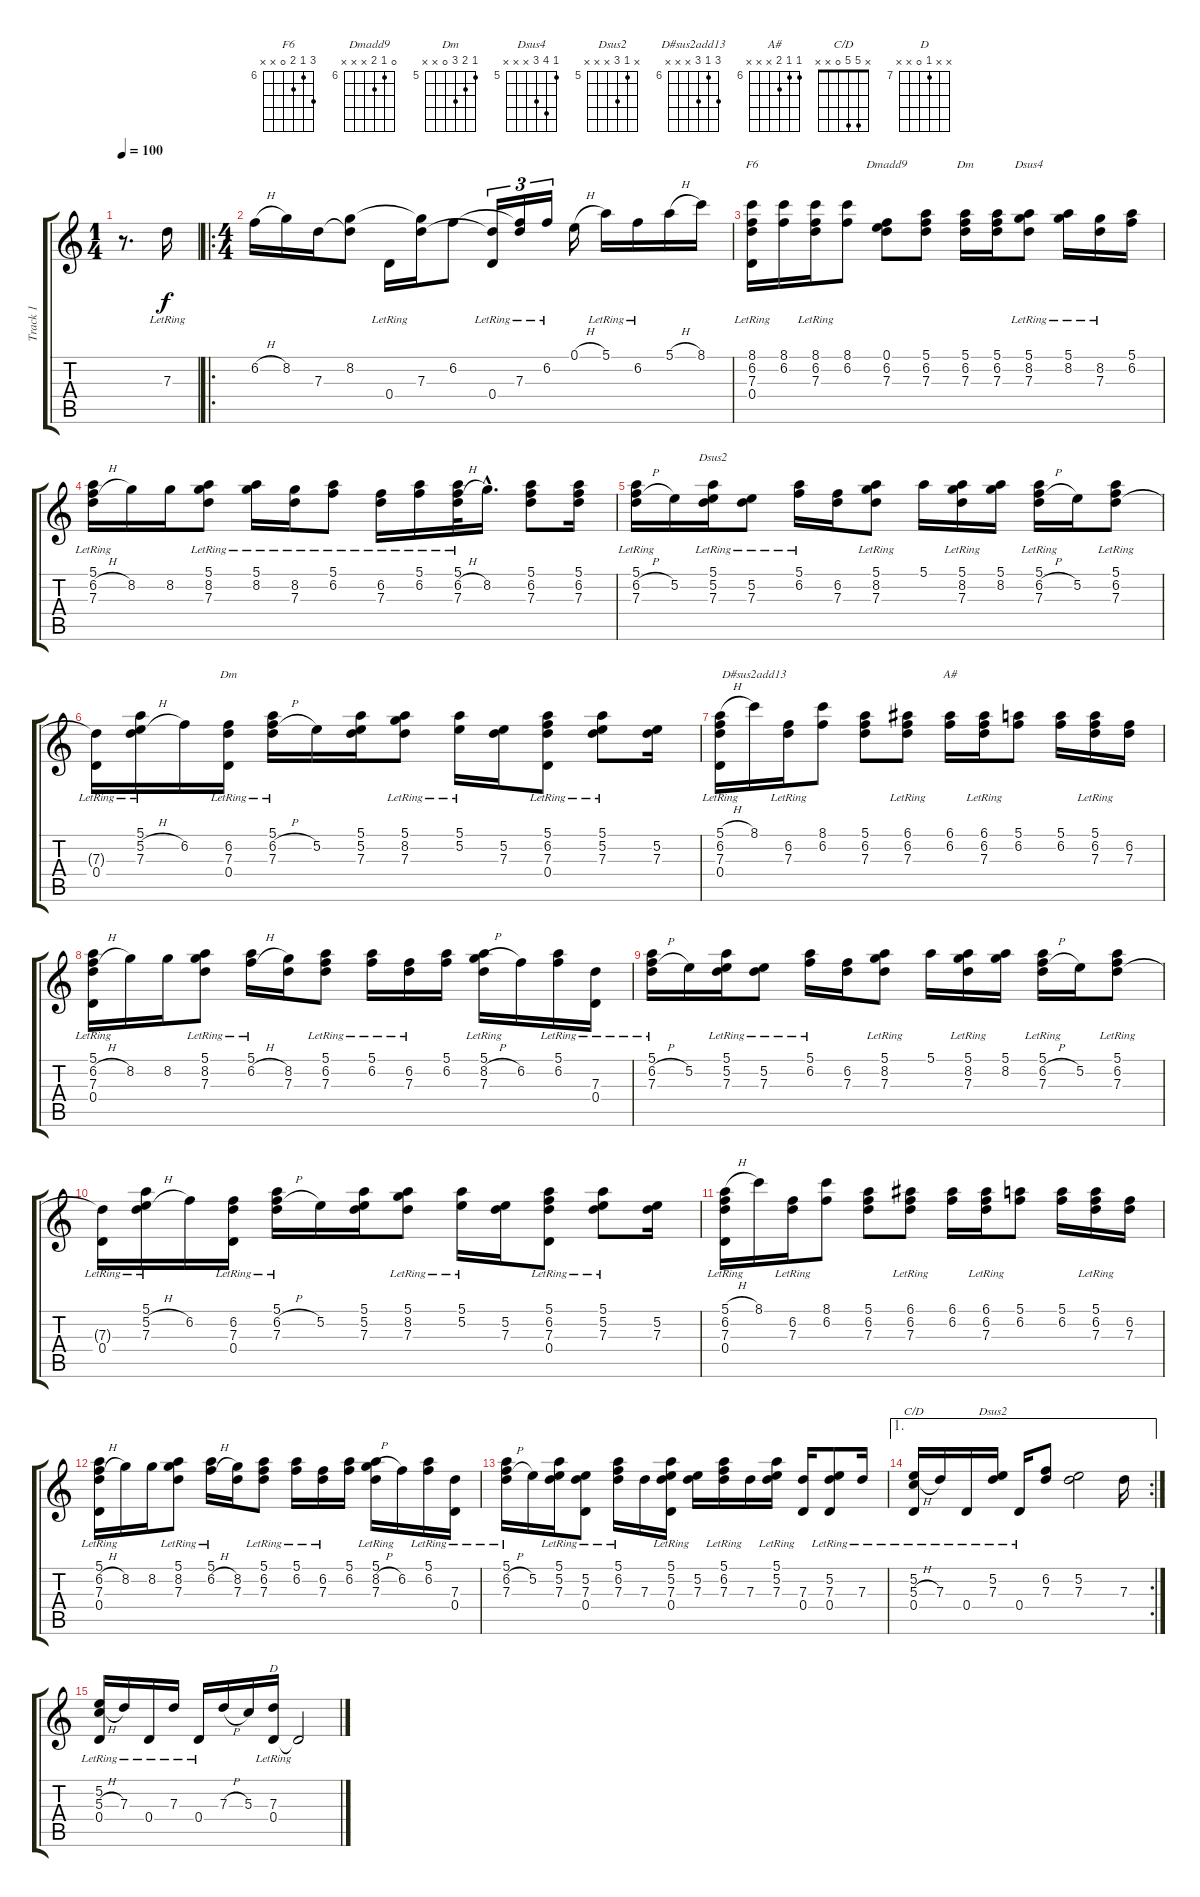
\track ("Track 1" "Track 1") {instrument acousticguitarnylon}
\staff {score tabs}
\tuning (E4 B3 G3 D3 A2 E2) {hide}
\chord ("F6" 8 6 7 0 x x) {firstfret 6}
\chord ("Dmadd9" 0 6 7 x x x) {firstfret 6}
\chord ("Dm" 5 6 7 x x x) {firstfret 5}
\chord ("Dsus4" 5 8 7 x x x) {firstfret 5}
\chord ("Dsus2" 5 5 7 x x x) {firstfret 5}
\chord ("Dm" 5 6 7 0 x x) {firstfret 5}
\chord ("D#sus2add13" 8 6 8 x x x) {firstfret 6}
\chord ("A#" 6 6 7 x x x) {firstfret 6}
\chord ("C/D" x 5 5 0 x x)
\chord ("Dsus2" x 5 7 x x x) {firstfret 5}
\chord ("D" x x 7 0 x x) {firstfret 7}
\ts (1 4)
\tempo 100
\clef g2
\ks c
r.8{d dy f instrument acousticguitarnylon} 7.3{lr}.16 |
\ro
\ts (4 4)
6.2{h}.16 8.2.16 7.3.16 (8.2 7.3{t}).8 0.4{lr}.16 (8.2{t} 7.3).16 6.2.8 (7.3{t} 0.4{lr}).16{tu (3 2)} (6.2{t} 7.3{lr}).16{tu (3 2)} 6.2{lr}.16{tu (3 2)} 0.1{h}.16 5.1{lr}.16 6.2{lr}.16 5.1{h}.16 8.1.16 |
(8.1 6.2 7.3{lr} 0.4{lr}).16{ch "F6"} (8.1 6.2).16 (8.1 6.2 7.3{lr}).16 (8.1 6.2).8 (0.1 6.2 7.3).8{ch "Dmadd9"} (5.1 6.2 7.3).8 (5.1 6.2 7.3).16{ch "Dm"} (5.1 6.2 7.3).16 (5.1 8.2 7.3{lr}).8{ch "Dsus4"} (5.1{lr} 8.2).16 (8.2 7.3{lr}).16 (5.1 6.2).16 |
(5.1{lr} 6.2{h} 7.3{lr}).16 8.2.16 8.2.16 (5.1 8.2 7.3{lr}).8 (5.1{lr} 8.2).16 (8.2 7.3{lr}).16 (5.1{lr} 6.2).8 (6.2 7.3{lr}).16 (5.1{lr} 6.2).16 (5.1 6.2{h} 7.3{lr}).32 8.2{hac}.16{d} (5.1 6.2 7.3).8 (5.1 6.2 7.3).16 |
(5.1{lr} 6.2{h} 7.3{lr}).16 5.2.16 (5.1{lr} 5.2 7.3).16{ch "Dsus2"} (5.2 7.3{lr}).8 (5.1{lr} 6.2).16 (6.2 7.3).16 (5.1 8.2{lr} 7.3{lr}).8 5.1.16 (5.1 8.2 7.3{lr}).16 (5.1 8.2).16 (5.1{lr} 6.2{h} 7.3{lr}).16 5.2.16 (5.1{lr} 6.2{lr} 7.3).8 |
(7.3{t} 0.4{lr}).16 (5.1{lr} 5.2{h} 7.3{lr}).16 6.2.16 (6.2 7.3 0.4{lr}).16{ch "Dm"} (5.1{lr} 6.2{h} 7.3{lr}).16 5.2.16 (5.1 5.2 7.3).16 (5.1 8.2 7.3{lr}).8 (5.1{lr} 5.2).16 (5.2 7.3).16 (5.1 6.2 7.3 0.4{lr}).8 (5.1{lr} 5.2 7.3).8 (5.2 7.3).16 |
(5.1{h} 6.2{lr} 7.3{lr} 0.4{lr}).16 8.1.16{ch "D#sus2add13"} (6.2 7.3{lr}).16 (8.1 6.2).8 (5.1 6.2 7.3).8 (6.1 6.2 7.3{lr}).8 (6.1 6.2).16{ch "A#"} (6.1 6.2 7.3{lr}).16 (5.1 6.2).8 (5.1 6.2).16 (5.1{lr} 6.2 7.3).16 (6.2 7.3).16 |
(5.1{lr} 6.2{h} 7.3{lr} 0.4{lr}).16 8.2.16 8.2.16 (5.1 8.2 7.3{lr}).8 (5.1{lr} 6.2{h}).16 (8.2 7.3).16 (5.1 6.2 7.3{lr}).8 (5.1{lr} 6.2).16 (6.2 7.3{lr}).16 (5.1 6.2).16 (5.1{lr} 8.2{h} 7.3{lr}).16 6.2.16 (5.1{lr} 6.2{lr}).16 (7.3 0.4{lr}).16 |
(5.1{lr} 6.2{h} 7.3{lr}).16 5.2.16 (5.1{lr} 5.2 7.3).16 (5.2 7.3{lr}).8 (5.1{lr} 6.2).16 (6.2 7.3).16 (5.1 8.2{lr} 7.3{lr}).8 5.1.16 (5.1 8.2 7.3{lr}).16 (5.1 8.2).16 (5.1{lr} 6.2{h} 7.3{lr}).16 5.2.16 (5.1{lr} 6.2{lr} 7.3).8 |
(7.3{t} 0.4{lr}).16 (5.1{lr} 5.2{h} 7.3{lr}).16 6.2.16 (6.2 7.3 0.4{lr}).16 (5.1{lr} 6.2{h} 7.3{lr}).16 5.2.16 (5.1 5.2 7.3).16 (5.1 8.2 7.3{lr}).8 (5.1{lr} 5.2).16 (5.2 7.3).16 (5.1 6.2 7.3 0.4{lr}).8 (5.1{lr} 5.2 7.3).8 (5.2 7.3).16 |
(5.1{h} 6.2{lr} 7.3{lr} 0.4{lr}).16 8.1.16 (6.2 7.3{lr}).16 (8.1 6.2).8 (5.1 6.2 7.3).8 (6.1 6.2 7.3{lr}).8 (6.1 6.2).16 (6.1 6.2 7.3{lr}).16 (5.1 6.2).8 (5.1 6.2).16 (5.1{lr} 6.2 7.3).16 (6.2 7.3).16 |
(5.1{lr} 6.2{h} 7.3{lr} 0.4{lr}).16 8.2.16 8.2.16 (5.1 8.2 7.3{lr}).8 (5.1{lr} 6.2{h}).16 (8.2 7.3).16 (5.1 6.2 7.3{lr}).8 (5.1{lr} 6.2).16 (6.2 7.3{lr}).16 (5.1 6.2).16 (5.1{lr} 8.2{h} 7.3{lr}).16 6.2.16 (5.1{lr} 6.2{lr}).16 (7.3 0.4{lr}).16 |
(5.1{lr} 6.2{h} 7.3{lr}).16 5.2.16 (5.1{lr} 5.2 7.3).16 (5.2 7.3 0.4{lr}).8 (5.1{lr} 6.2{lr} 7.3).16 7.3.16 (5.1{lr} 5.2 7.3 0.4{lr}).16 (5.2 7.3).16 (5.1{lr} 6.2{lr} 7.3).16 7.3.16 (5.1{lr} 5.2{lr} 7.3).16 (7.3 0.4).16 (5.2{lr} 7.3 0.4{lr}).8 7.3{lr}.16 |
\ae 1
\rc 2
(5.2{lr} 5.3{h} 0.4{lr}).16{ch "C/D"} 7.3{lr}.16 0.4{lr}.16 (5.2{lr} 7.3{lr}).16{ch "Dsus2"} 0.4{lr}.16 (6.2 7.3).8 (5.2 7.3).2 7.3.16 |
(5.2{lr} 5.3{h} 0.4{lr}).16 7.3{lr}.16 0.4{lr}.16 7.3{lr}.16 0.4{lr}.16 7.3{h}.16 5.3.16 (7.3{lr} 0.4).16{ch "D"} 0.4{t}.2
